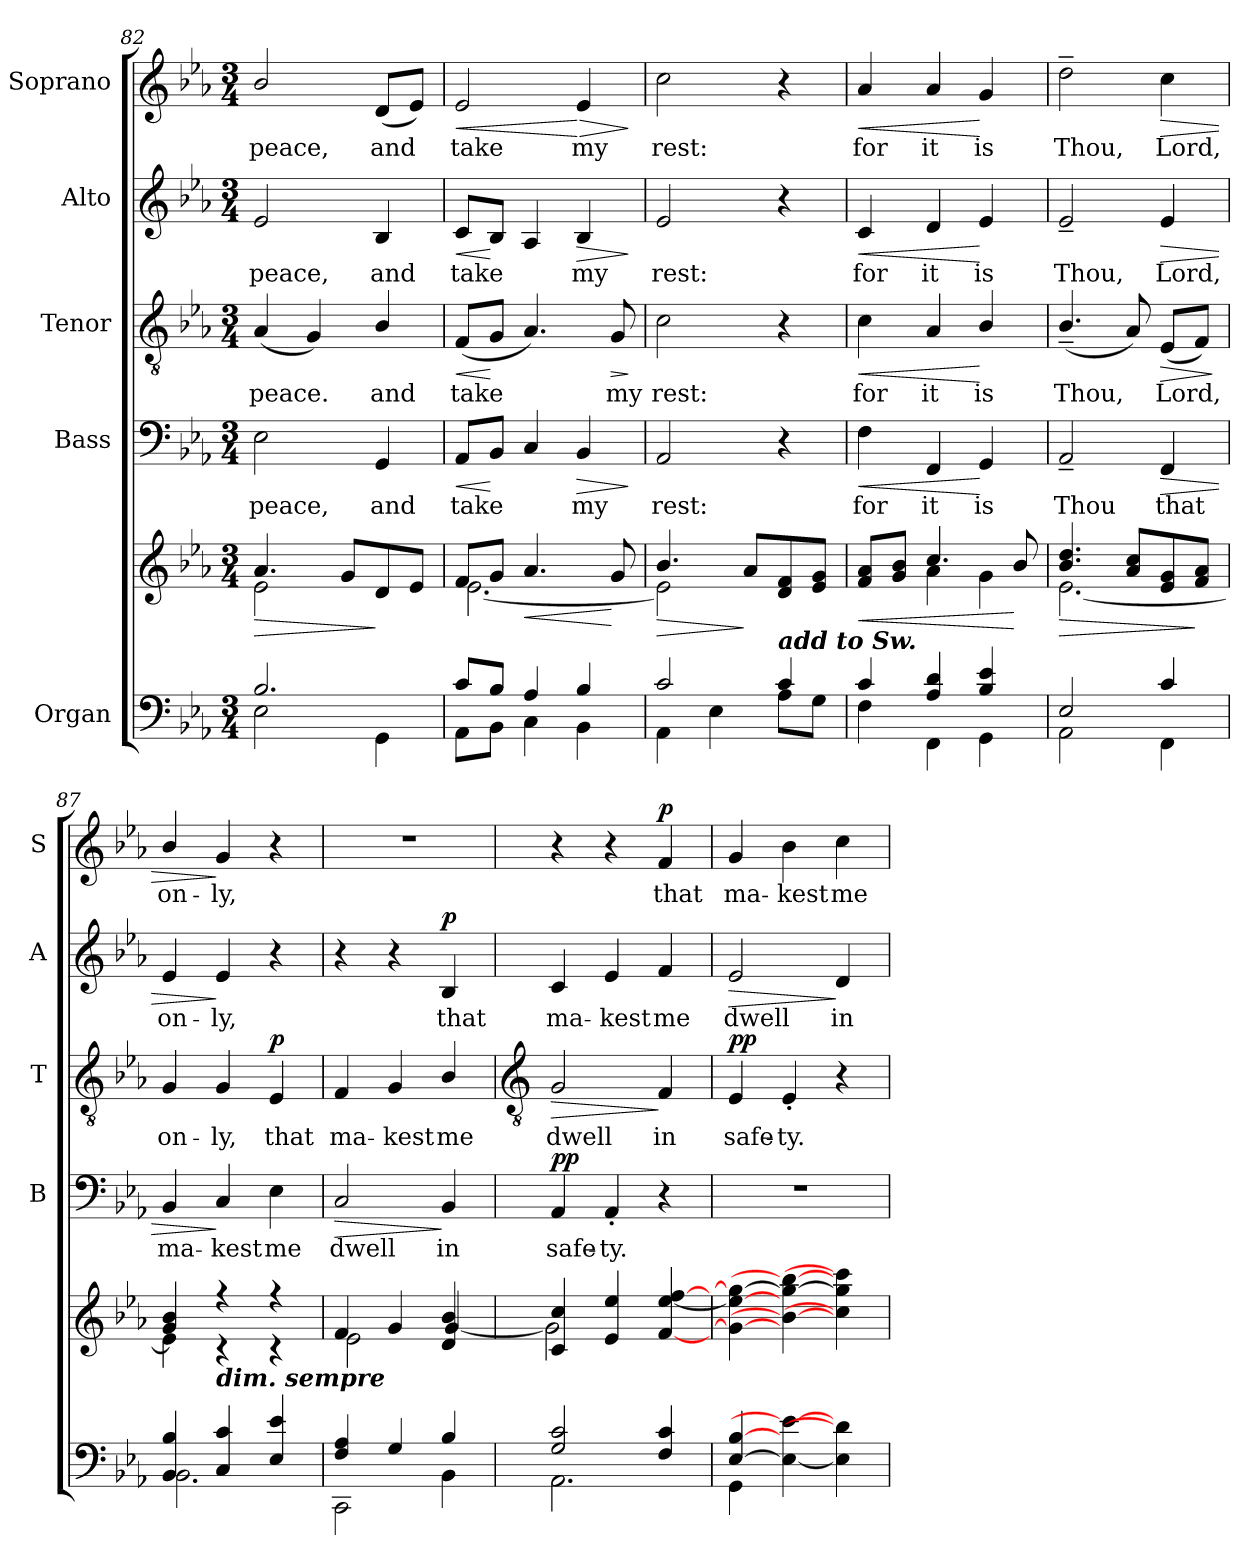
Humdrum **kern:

**kern	**kern	**dynam	**kern	**text	**dynam	**kern	**text	**dynam	**kern	**text	**dynam	**kern	**text	**dynam
*part5	*part5	*part5	*part4	*part4	*part4	*part3	*part3	*part3	*part2	*part2	*part2	*part1	*part1	*part1
*staff6	*staff5	*staff5/6	*staff4	*staff4	*staff4	*staff3	*staff3	*staff3	*staff2	*staff2	*staff2	*staff1	*staff1	*staff1
*I"Organ	*	*	*I"Bass	*	*	*I"Tenor	*	*	*I"Alto	*	*	*I"Soprano	*	*
*	*	*	*I'B	*	*	*I'T	*	*	*I'A	*	*	*I'S	*	*
!!LO:LB:g=z
*clefF4	*clefG2	*	*clefF4	*	*	*clefGv2	*	*	*clefG2	*	*	*clefG2	*	*
*k[b-e-a-]	*k[b-e-a-]	*	*k[b-e-a-]	*	*	*k[b-e-a-]	*	*	*k[b-e-a-]	*	*	*k[b-e-a-]	*	*
*E-:	*E-:	*	*E-:	*	*	*E-:	*	*	*E-:	*	*	*E-:	*	*
*M3/4	*M3/4	*	*M3/4	*	*	*M3/4	*	*	*M3/4	*	*	*M3/4	*	*
=82	=82	=82	=82	=82	=82	=82	=82	=82	=82	=82	=82	=82	=82	=82
*^	*^	*	*	*	*	*	*	*	*	*	*	*	*	*
!	!	!	!	!LO:HP:b	!	!LO:LY:b	!	!	!LO:LY:b	!	!	!LO:LY:b	!	!	!LO:LY:b	!
2.B-/	2E-\	4.a-/	2e-\	>	2E-	peace,	.	(<4A-	peace.	.	2e-	peace,	.	2b-/	peace,	.
.	.	.	.	.	.	.	.	4G)	.	.	.	.	.	.	.	.
.	.	8g/L	.	.	.	.	.	.	.	.	.	.	.	.	.	.
!	!	!	!	!	!	!LO:LY:b	!	!	!LO:LY:b	!	!	!LO:LY:b	!	!	!LO:LY:b	!
.	4GG\	8d/	4ryy	]	4GG	and	.	4B-/	and	.	4B-	and	.	(<8dL	and	.
.	.	8e-/J	.	.	.	.	.	.	.	.	.	.	.	8e-J)	.	.
=83	=83	=83	=83	=83	=83	=83	=83	=83	=83	=83	=83	=83	=83	=83	=83	=83
!	!	!	!	!	!	!LO:LY:b	!LO:HP:b	!	!LO:LY:b	!LO:HP:b	!	!LO:LY:b	!LO:HP:b	!	!LO:LY:b	!LO:HP:b
8c/L	8AA-\L	8f/L	[2.e-\	.	8AA-L	take	<	(<8FL	take	<	8cL	take	<	2e-	take	<
8B-/J	8BB-\J	8g/J	.	.	8BB-J	.	[	8GJ	.	[	8B-J	.	[	.	.	.
!	!	!	!	!LO:HP:b	!	!	!	!	!	!	!	!	!	!	!	!
4A-/	4C\	4.a-/	.	<	4C	.	.	4.A-)	.	.	4A-	.	.	.	.	.
!	!	!	!	!	!	!LO:LY:b	!LO:HP:b	!	!	!	!	!LO:LY:b	!LO:HP:b	!	!LO:LY:b	!LO:HP:n=1:b
4B-/	4BB-\	.	.	.	4BB-	my	>	.	.	.	4B-	my	>	4e-	my	[ >
!	!	!	!	!	!	!	!	!	!LO:LY:b	!LO:HP:b	!	!	!	!	!	!
.	.	8g/	.	[	.	.	.	8G	my	>	.	.	.	.	.	.
*v	*v	*	*	*	*	*	*	*	*	*	*	*	*	*	*	*
*	*v	*v	*	*	*	*	*	*	*	*	*	*	*	*	*
.	.	.	.	.	]	.	.	]	.	.	]	.	.	]
=84	=84	=84	=84	=84	=84	=84	=84	=84	=84	=84	=84	=84	=84	=84
*^	*	*	*	*	*	*	*	*	*	*	*	*	*	*
!	!	!	!LO:HP:b	!	!LO:LY:b	!	!	!LO:LY:b	!	!	!LO:LY:b	!	!	!LO:LY:b	!
*	*	*^	*	*	*	*	*	*	*	*	*	*	*	*	*
2c/	4AA-\	4.b-/	2e-\]	>	2AA-	rest:	.	2c	rest:	.	2e-	rest:	.	2cc	rest:	.
.	4E-\	.	.	.	.	.	.	.	.	.	.	.	.	.	.	.
.	.	8a-/L	.	]	.	.	.	.	.	.	.	.	.	.	.	.
!	!	!LO:TX:b:Bi:t=add to Sw.	!	!	!	!	!	!	!	!	!	!	!	!	!	!
4c/	8A-\L	8d/ 8f/	4ryy	.	4r	.	.	4r	.	.	4r	.	.	4r	.	.
.	8G\J	8e-/ 8g/J	.	.	.	.	.	.	.	.	.	.	.	.	.	.
=85	=85	=85	=85	=85	=85	=85	=85	=85	=85	=85	=85	=85	=85	=85	=85	=85
!	!	!	!	!LO:HP:b	!	!LO:LY:b	!LO:HP:b	!	!LO:LY:b	!LO:HP:b	!	!LO:LY:b	!LO:HP:b	!	!LO:LY:b	!LO:HP:b
4c/	4F\	8f/ 8a-/L	4ryy	<	4F	for	<	4c	for	<	4c	for	<	4a-	for	<
.	.	8g/ 8b-/J	.	.	.	.	.	.	.	.	.	.	.	.	.	.
!	!	!	!	!	!	!LO:LY:b	!	!	!LO:LY:b	!	!	!LO:LY:b	!	!	!LO:LY:b	!
4A-/ 4d/	4FF\	4.cc/	4a-\	.	4FF	it	.	4A-	it	.	4d	it	.	4a-	it	.
!	!	!	!	!	!	!LO:LY:b	!	!	!LO:LY:b	!	!	!LO:LY:b	!	!	!LO:LY:b	!
4B-/ 4e-/	4GG\	.	4g\	.	4GG	is	[	4B-/	is	[	4e-	is	[	4g	is	[
.	.	8b-/	.	[	.	.	.	.	.	.	.	.	.	.	.	.
=86	=86	=86	=86	=86	=86	=86	=86	=86	=86	=86	=86	=86	=86	=86	=86	=86
!	!	!	!	!LO:HP:b	!	!LO:LY:b	!	!	!LO:LY:b	!	!	!LO:LY:b	!	!	!LO:LY:b	!
2E-/	2AA-\	4.b-/ 4.dd/	[2.e-\	>	2AA-~	Thou	.	(<4.B-~/	Thou,	.	2e-~	Thou,	.	2dd~	Thou,	.
.	.	8a-/ 8cc/L	.	.	.	.	.	8A-)	.	.	.	.	.	.	.	.
!	!	!	!	!	!	!LO:LY:b	!LO:HP:b	!	!LO:LY:b	!LO:HP:b	!	!LO:LY:b	!LO:HP:b	!	!LO:LY:b	!LO:HP:b
4c/	4FF\	8e-/ 8g/	.	.	4FF	that	>	(<8E-L	Lord,	>	4e-	Lord,	>	4cc	Lord,	>
.	.	8f/ 8a-/J	.	]	.	.	.	8FJ)	.	.	.	.	.	.	.	.
*v	*v	*	*	*	*	*	*	*	*	*	*	*	*	*	*	*
*	*v	*v	*	*	*	*	*	*	*	*	*	*	*	*	*
.	.	.	.	.	.	.	.	]	.	.	.	.	.	.
=87	=87	=87	=87	=87	=87	=87	=87	=87	=87	=87	=87	=87	=87	=87
*^	*^	*	*	*	*	*	*	*	*	*	*	*	*	*
!	!	!	!	!	!	!LO:LY:b	!	!	!LO:LY:b	!	!	!LO:LY:b	!	!	!LO:LY:b	!
4BB-/ 4B-/	2.BB-\	4g/ 4b-/	4e-\]	.	4BB-	ma-	.	4G	on-	.	4e-	on-	.	4b-/	on-	.
!	!	!LO:TX:b:Bi:t=dim. sempre	!	!	!	!	!	!	!	!	!	!	!	!	!	!
!	!	!	!	!	!	!LO:LY:b	!	!	!LO:LY:b	!	!	!LO:LY:b	!	!	!LO:LY:b	!
4C/ 4c/	.	4r	4r	.	4C	-kest	]	4G	-ly,	.	4e-	-ly,	]	4g	-ly,	]
!	!	!	!	!	!	!LO:LY:b	!	!	!LO:LY:b	!LO:DY:b	!	!	!	!	!	!
4E-/ 4e-/	.	4r	4r	.	4E-	me	.	4E-	that	p	4r	.	.	4r	.	.
=88	=88	=88	=88	=88	=88	=88	=88	=88	=88	=88	=88	=88	=88	=88	=88	=88
!	!	!	!	!	!	!LO:LY:b	!LO:HP:b	!	!LO:LY:b	!	!	!	!	!LO:N:vis=1	!	!
4F/ 4A-/	2CC\	4f/	2e-\	.	2C	dwell	>	4F	ma-	.	4r	.	.	2.r	.	.
!	!	!	!	!	!	!	!	!	!LO:LY:b	!	!	!	!	!	!	!
4G/	.	4g/	.	.	.	.	.	4G	-kest	.	4r	.	.	.	.	.
!	!	!	!	!	!	!LO:LY:b	!	!	!LO:LY:b	!	!	!LO:LY:b	!LO:DY:b	!	!	!
4B-/	4BB-\	4d/ 4b-/	[4g/	.	4BB-	in	]	4B-/	me	.	4B-	that	p	.	.	.
!!LO:LB:g=z
=89	=89	=89	=89	=89	=89	=89	=89	=89	=89	=89	=89	=89	=89	=89	=89	=89
*	*	*	*	*	*	*	*	*clefGv2	*	*	*	*	*	*	*	*
!	!	!	!	!	!	!LO:LY:b	!LO:DY:b	!	!LO:LY:b	!LO:HP:b	!	!LO:LY:b	!	!	!	!
2G/ 2c/	2.AA-\	4c/ 4cc/	2g\]	.	4AA-	safe-	pp	2G	dwell	>	4c	ma-	.	4r	.	.
!	!	!	!	!	!	!LO:LY:b	!	!	!	!	!	!LO:LY:b	!	!	!	!
.	.	4e-/ 4ee-/	.	.	4AA-'	-ty.	.	.	.	.	4e-	-kest	.	4r	.	.
!	!	!	!	!	!	!	!	!	!LO:LY:b	!	!	!LO:LY:b	!	!	!LO:LY:b	!LO:DY:b
4F/ 4c/	.	[4f/ [4ee-/ [4ff/	4ryy	.	4r	.	.	4F	in	]	4f	me	.	4f	that	p
=90	=90	=90	=90	=90	=90	=90	=90	=90	=90	=90	=90	=90	=90	=90	=90	=90
!	!	!	!LO:N:vis=1	!	!LO:N:vis=1	!	!	!	!LO:LY:b	!LO:DY:b	!	!LO:LY:b	!LO:HP:b	!	!LO:LY:b	!
[4E-/ [4B-/	4GG\	4g\_ 4ee-\_ 4gg\_	2.ryy	.	2.r	.	.	4E-	safe-	pp	2e-	dwell	>	4g	ma-	.
!	!	!	!	!	!	!	!	!	!LO:LY:b	!	!	!	!	!	!LO:LY:b	!
4E-\_ 4e-\_	4ryy	4b-\_ 4gg\_ 4bb-\_	.	.	.	.	.	4E-'	-ty.	.	.	.	.	4b-	-kest	.
!	!	!	!	!	!	!	!	!	!	!	!	!LO:LY:b	!	!	!LO:LY:b	!
4E-\] 4d\]	4ryy	4cc\] 4gg\] 4ccc\]	.	.	.	.	.	4r	.	.	4d	in	]	4cc	me	.
*v	*v	*	*	*	*	*	*	*	*	*	*	*	*	*	*	*
*	*v	*v	*	*	*	*	*	*	*	*	*	*	*	*	*
=	=	=	=	=	=	=	=	=	=	=	=	=	=	=
*-	*-	*-	*-	*-	*-	*-	*-	*-	*-	*-	*-	*-	*-	*-
